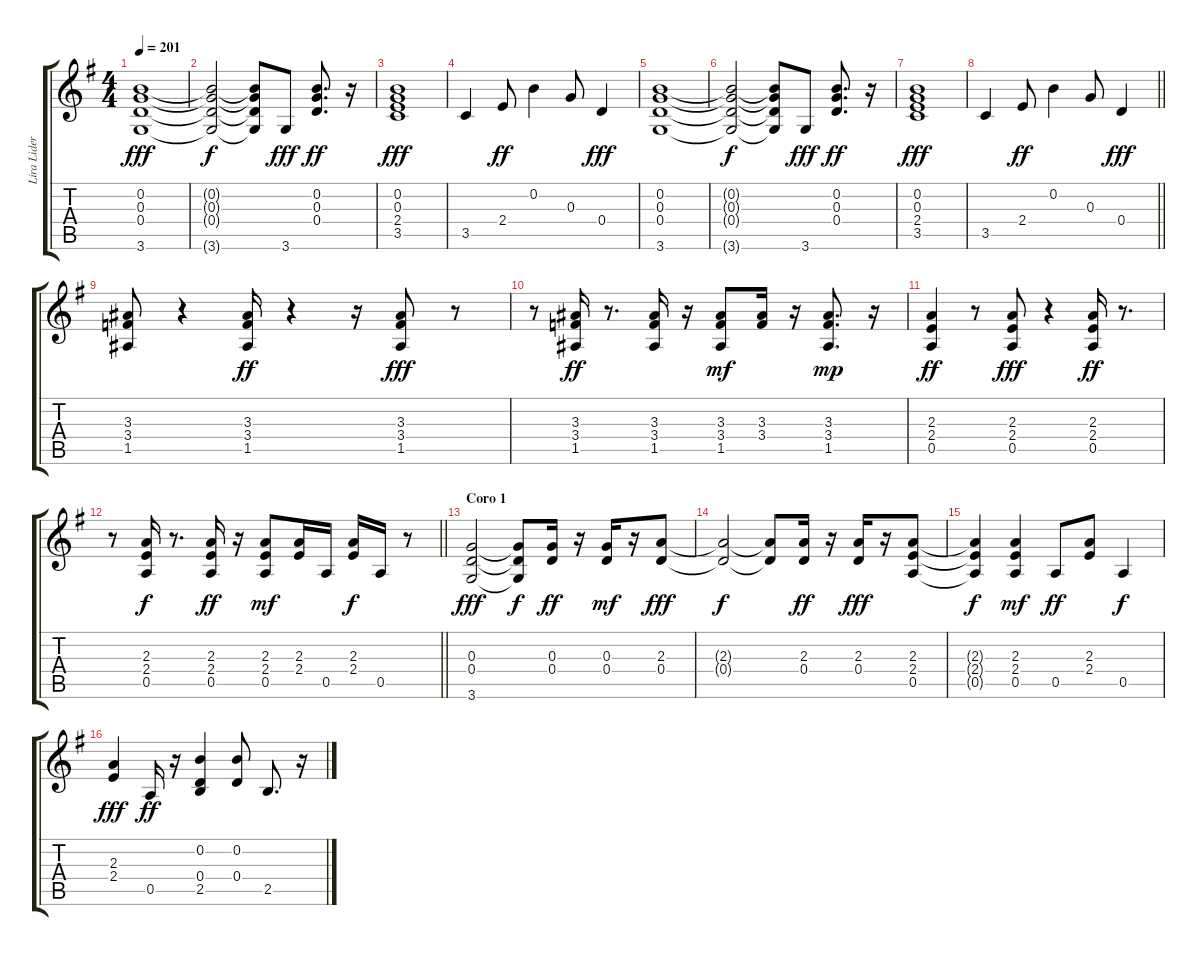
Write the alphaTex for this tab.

\track ("Lira Lider" "Lira Lider") {instrument distortionguitar}
\staff {score tabs}
\tuning (E4 B3 G3 D3 A2 E2) {hide}
\ts (4 4)
\tempo 201
\clef g2
\ks g
(0.2 0.3 0.4 3.6).1{dy fff} |
(0.2{t} 0.3{t} 0.4{t} 3.6{t}).2{dy f} (0.2{t} 0.3{t} 0.4{t} 3.6{t}).8 3.6.8{dy fff} (0.2 0.3 0.4).8{d dy ff} r.16 |
(0.2 0.3 2.4 3.5).1{dy fff} |
3.5.4 2.4.8{dy ff} 0.2.4 0.3.8 0.4.4{dy fff} |
(0.2 0.3 0.4 3.6).1 |
(0.2{t} 0.3{t} 0.4{t} 3.6{t}).2{dy f} (0.2{t} 0.3{t} 0.4{t} 3.6{t}).8 3.6.8{dy fff} (0.2 0.3 0.4).8{d dy ff} r.16 |
(0.2 0.3 2.4 3.5).1{dy fff} |
\barLineRight lightlight
3.5.4 2.4.8{dy ff} 0.2.4 0.3.8 0.4.4{dy fff} |
(3.3 3.4 1.5).8 r.4 (3.3 3.4 1.5).16{dy ff} r.4 r.16 (3.3 3.4 1.5).8{dy fff} r.8 |
r.8 (3.3 3.4 1.5).16{dy ff} r.8{d} (3.3 3.4 1.5).16 r.16 (3.3 3.4 1.5).8{dy mf} (3.3 3.4).16 r.16 (3.3 3.4 1.5).8{d dy mp} r.16 |
(2.3 2.4 0.5).4{dy ff} r.8 (2.3 2.4 0.5).8{dy fff} r.4 (2.3 2.4 0.5).16{dy ff} r.8{d} |
\barLineRight lightlight
r.8 (2.3 2.4 0.5).16{dy f} r.8{d} (2.3 2.4 0.5).16{dy ff} r.16 (2.3 2.4 0.5).8{dy mf} (2.3 2.4).16 0.5.16 (2.3 2.4).16{dy f} 0.5.16 r.8 |
\section ("" "Coro 1")
(0.3 0.4 3.6).2{dy fff} (0.3{t} 0.4{t} 3.6{t}).8{dy f} (0.3 0.4).16{dy ff} r.16 (0.3 0.4).16{dy mf} r.16 (2.3 0.4).8{dy fff} |
(2.3{t} 0.4{t}).2{dy f} (2.3{t} 0.4{t}).8 (2.3 0.4).16{dy ff} r.16 (2.3 0.4).16{dy fff} r.16 (2.3 2.4 0.5).8 |
(2.3{t} 2.4{t} 0.5{t}).4{dy f} (2.3 2.4 0.5).4{dy mf} 0.5.8{dy ff} (2.3 2.4).8 0.5.4{dy f} |
(2.3 2.4).4{dy fff} 0.5.16{dy ff} r.16 (0.2 0.4 2.5).4 (0.2 0.4).8 2.5.8{d} r.16
